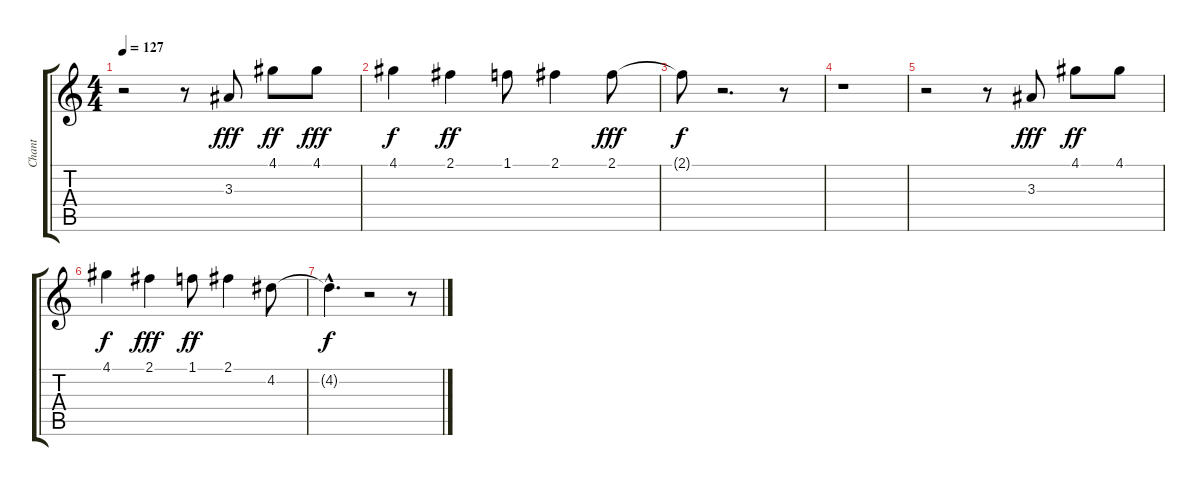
\track ("Chant" "Chant") {instrument electricguitarjazz}
\staff {score tabs}
\tuning (E4 B3 G3 D3 A2 E2) {hide}
\ts (4 4)
\tempo 127
\clef g2
\ks c
r.2{dy f} r.8 3.3.8{dy fff} 4.1.8{dy ff} 4.1.8{dy fff} |
4.1.4{dy f} 2.1.4{dy ff} 1.1.8 2.1.4 2.1.8{dy fff} |
2.1{t}.8{dy f} r.2{d} r.8 |
r.1 |
r.2 r.8 3.3.8{dy fff} 4.1.8{dy ff} 4.1.8 |
4.1.4{dy f} 2.1.4{dy fff} 1.1.8{dy ff} 2.1.4 4.2.8 |
4.2{hac t}.4{d dy f} r.2 r.8
